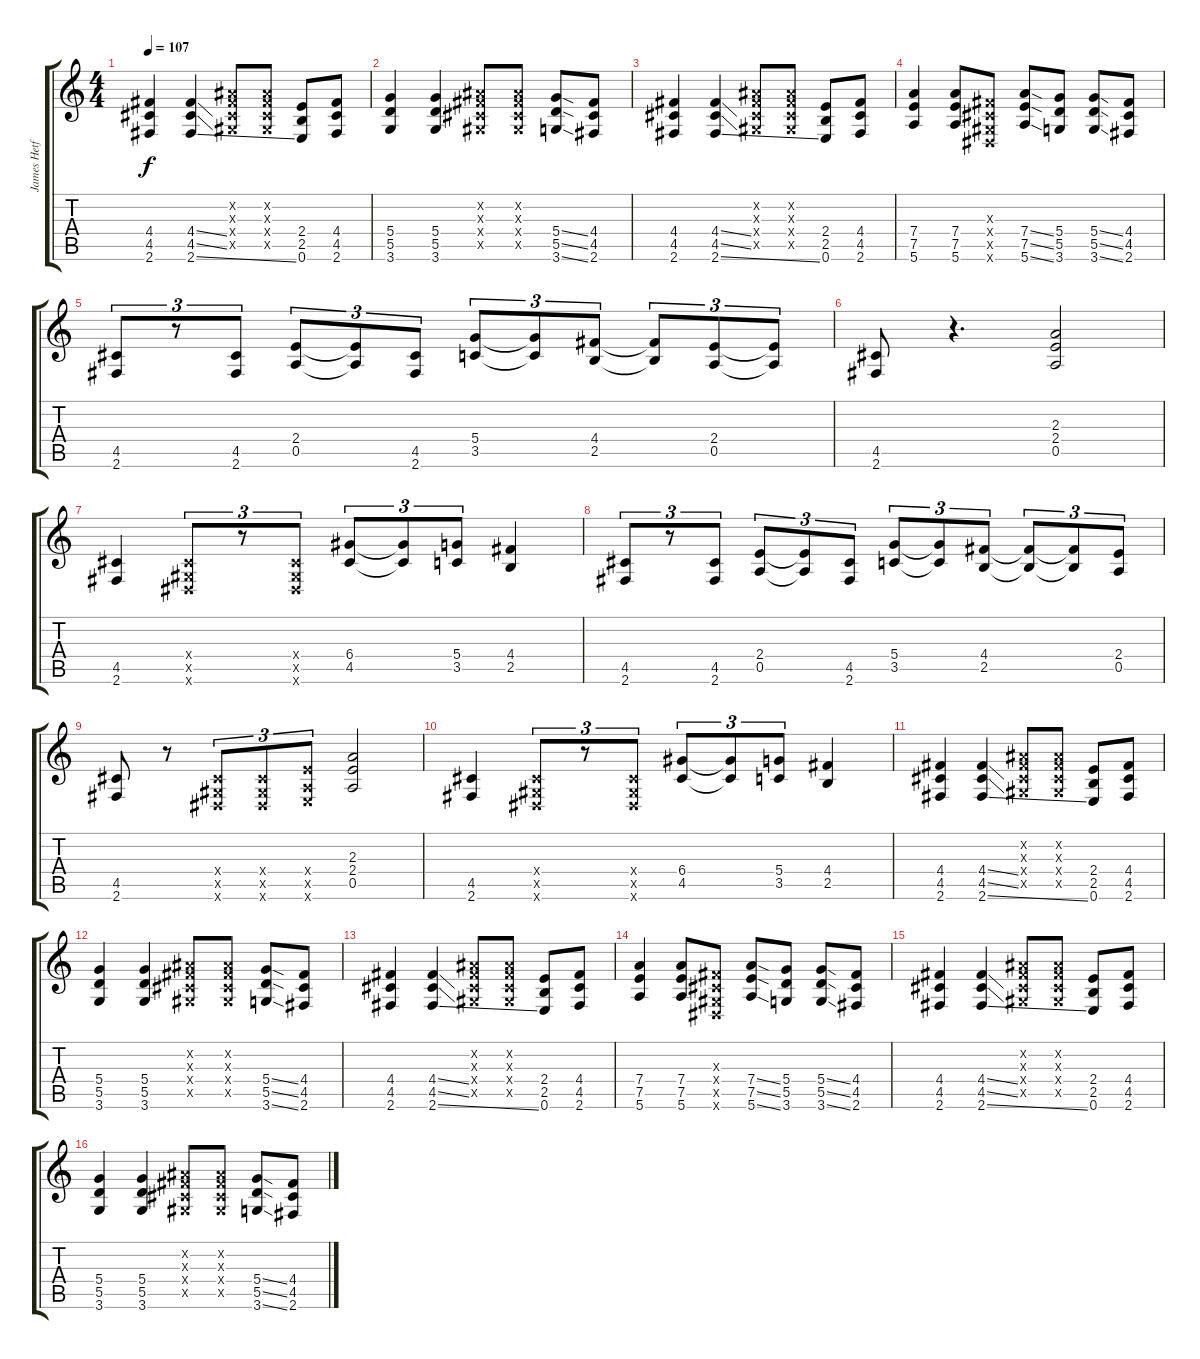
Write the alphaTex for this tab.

\track ("James Hetfield" "James Hetf") {instrument distortionguitar}
\staff {score tabs}
\tuning (E4 B3 G3 D3 A2 E2) {hide}
\ts (4 4)
\tempo 107
\clef g2
\ks c
(4.4 4.5 2.6).4{dy f} (4.4{ss} 4.5{ss} 2.6{ss}).4 (-1.2{x} -1.3{x} -1.4{x} -1.5{x}).8 (-1.2{x} -1.3{x} -1.4{x} -1.5{x}).8 (2.4 2.5 0.6).8 (4.4 4.5 2.6).8 |
(5.4 5.5 3.6).4 (5.4 5.5 3.6).4 (-1.2{x} -1.3{x} -1.4{x} -1.5{x}).8 (-1.2{x} -1.3{x} -1.4{x} -1.5{x}).8 (5.4{ss} 5.5{ss} 3.6{ss}).8 (4.4 4.5 2.6).8 |
(4.4 4.5 2.6).4 (4.4{ss} 4.5{ss} 2.6{ss}).4 (-1.2{x} -1.3{x} -1.4{x} -1.5{x}).8 (-1.2{x} -1.3{x} -1.4{x} -1.5{x}).8 (2.4 2.5 0.6).8 (4.4 4.5 2.6).8 |
(7.4 7.5 5.6).4 (7.4 7.5 5.6).8 (-1.3{x} -1.4{x} -1.5{x} -1.6{x}).8 (7.4{ss} 7.5{ss} 5.6{ss}).8 (5.4 5.5 3.6).8 (5.4{ss} 5.5{ss} 3.6{ss}).8 (4.4 4.5 2.6).8 |
(4.5 2.6).8{tu (3 2)} r.8{tu (3 2)} (4.5 2.6).8{tu (3 2)} (2.4 0.5).8{tu (3 2)} (2.4{t} 0.5{t}).8{tu (3 2)} (4.5 2.6).8{tu (3 2)} (5.4 3.5).8{tu (3 2)} (5.4{t} 3.5{t}).8{tu (3 2)} (4.4 2.5).8{tu (3 2)} (4.4{t} 2.5{t}).8{tu (3 2)} (2.4 0.5).8{tu (3 2)} (2.4{t} 0.5{t}).8{tu (3 2)} |
(4.5 2.6).8 r.4{d} (2.3 2.4 0.5).2 |
(4.5 2.6).4 (-1.4{x} -1.5{x} -1.6{x}).8{tu (3 2)} r.8{tu (3 2)} (-1.4{x} -1.5{x} -1.6{x}).8{tu (3 2)} (6.4 4.5).8{tu (3 2)} (6.4{t} 4.5{t}).8{tu (3 2)} (5.4 3.5).8{tu (3 2)} (4.4 2.5).4 |
(4.5 2.6).8{tu (3 2)} r.8{tu (3 2)} (4.5 2.6).8{tu (3 2)} (2.4 0.5).8{tu (3 2)} (2.4{t} 0.5{t}).8{tu (3 2)} (4.5 2.6).8{tu (3 2)} (5.4 3.5).8{tu (3 2)} (5.4{t} 3.5{t}).8{tu (3 2)} (4.4 2.5).8{tu (3 2)} (4.4{t} 2.5{t}).8{tu (3 2)} (4.4{t} 2.5{t}).8{tu (3 2)} (2.4 0.5).8{tu (3 2)} |
(4.5 2.6).8 r.8 (-1.4{x} -1.5{x} -1.6{x}).8{tu (3 2)} (-1.4{x} -1.5{x} -1.6{x}).8{tu (3 2)} (2.4{x} 0.5{x} 0.6{x}).8{tu (3 2)} (2.3 2.4 0.5).2 |
(4.5 2.6).4 (-1.4{x} -1.5{x} -1.6{x}).8{tu (3 2)} r.8{tu (3 2)} (-1.4{x} -1.5{x} -1.6{x}).8{tu (3 2)} (6.4 4.5).8{tu (3 2)} (6.4{t} 4.5{t}).8{tu (3 2)} (5.4 3.5).8{tu (3 2)} (4.4 2.5).4 |
(4.4 4.5 2.6).4 (4.4{ss} 4.5{ss} 2.6{ss}).4 (-1.2{x} -1.3{x} -1.4{x} -1.5{x}).8 (-1.2{x} -1.3{x} -1.4{x} -1.5{x}).8 (2.4 2.5 0.6).8 (4.4 4.5 2.6).8 |
(5.4 5.5 3.6).4 (5.4 5.5 3.6).4 (-1.2{x} -1.3{x} -1.4{x} -1.5{x}).8 (-1.2{x} -1.3{x} -1.4{x} -1.5{x}).8 (5.4{ss} 5.5{ss} 3.6{ss}).8 (4.4 4.5 2.6).8 |
(4.4 4.5 2.6).4 (4.4{ss} 4.5{ss} 2.6{ss}).4 (-1.2{x} -1.3{x} -1.4{x} -1.5{x}).8 (-1.2{x} -1.3{x} -1.4{x} -1.5{x}).8 (2.4 2.5 0.6).8 (4.4 4.5 2.6).8 |
(7.4 7.5 5.6).4 (7.4 7.5 5.6).8 (-1.3{x} -1.4{x} -1.5{x} -1.6{x}).8 (7.4{ss} 7.5{ss} 5.6{ss}).8 (5.4 5.5 3.6).8 (5.4{ss} 5.5{ss} 3.6{ss}).8 (4.4 4.5 2.6).8 |
(4.4 4.5 2.6).4 (4.4{ss} 4.5{ss} 2.6{ss}).4 (-1.2{x} -1.3{x} -1.4{x} -1.5{x}).8 (-1.2{x} -1.3{x} -1.4{x} -1.5{x}).8 (2.4 2.5 0.6).8 (4.4 4.5 2.6).8 |
(5.4 5.5 3.6).4 (5.4 5.5 3.6).4 (-1.2{x} -1.3{x} -1.4{x} -1.5{x}).8 (-1.2{x} -1.3{x} -1.4{x} -1.5{x}).8 (5.4{ss} 5.5{ss} 3.6{ss}).8 (4.4 4.5 2.6).8
